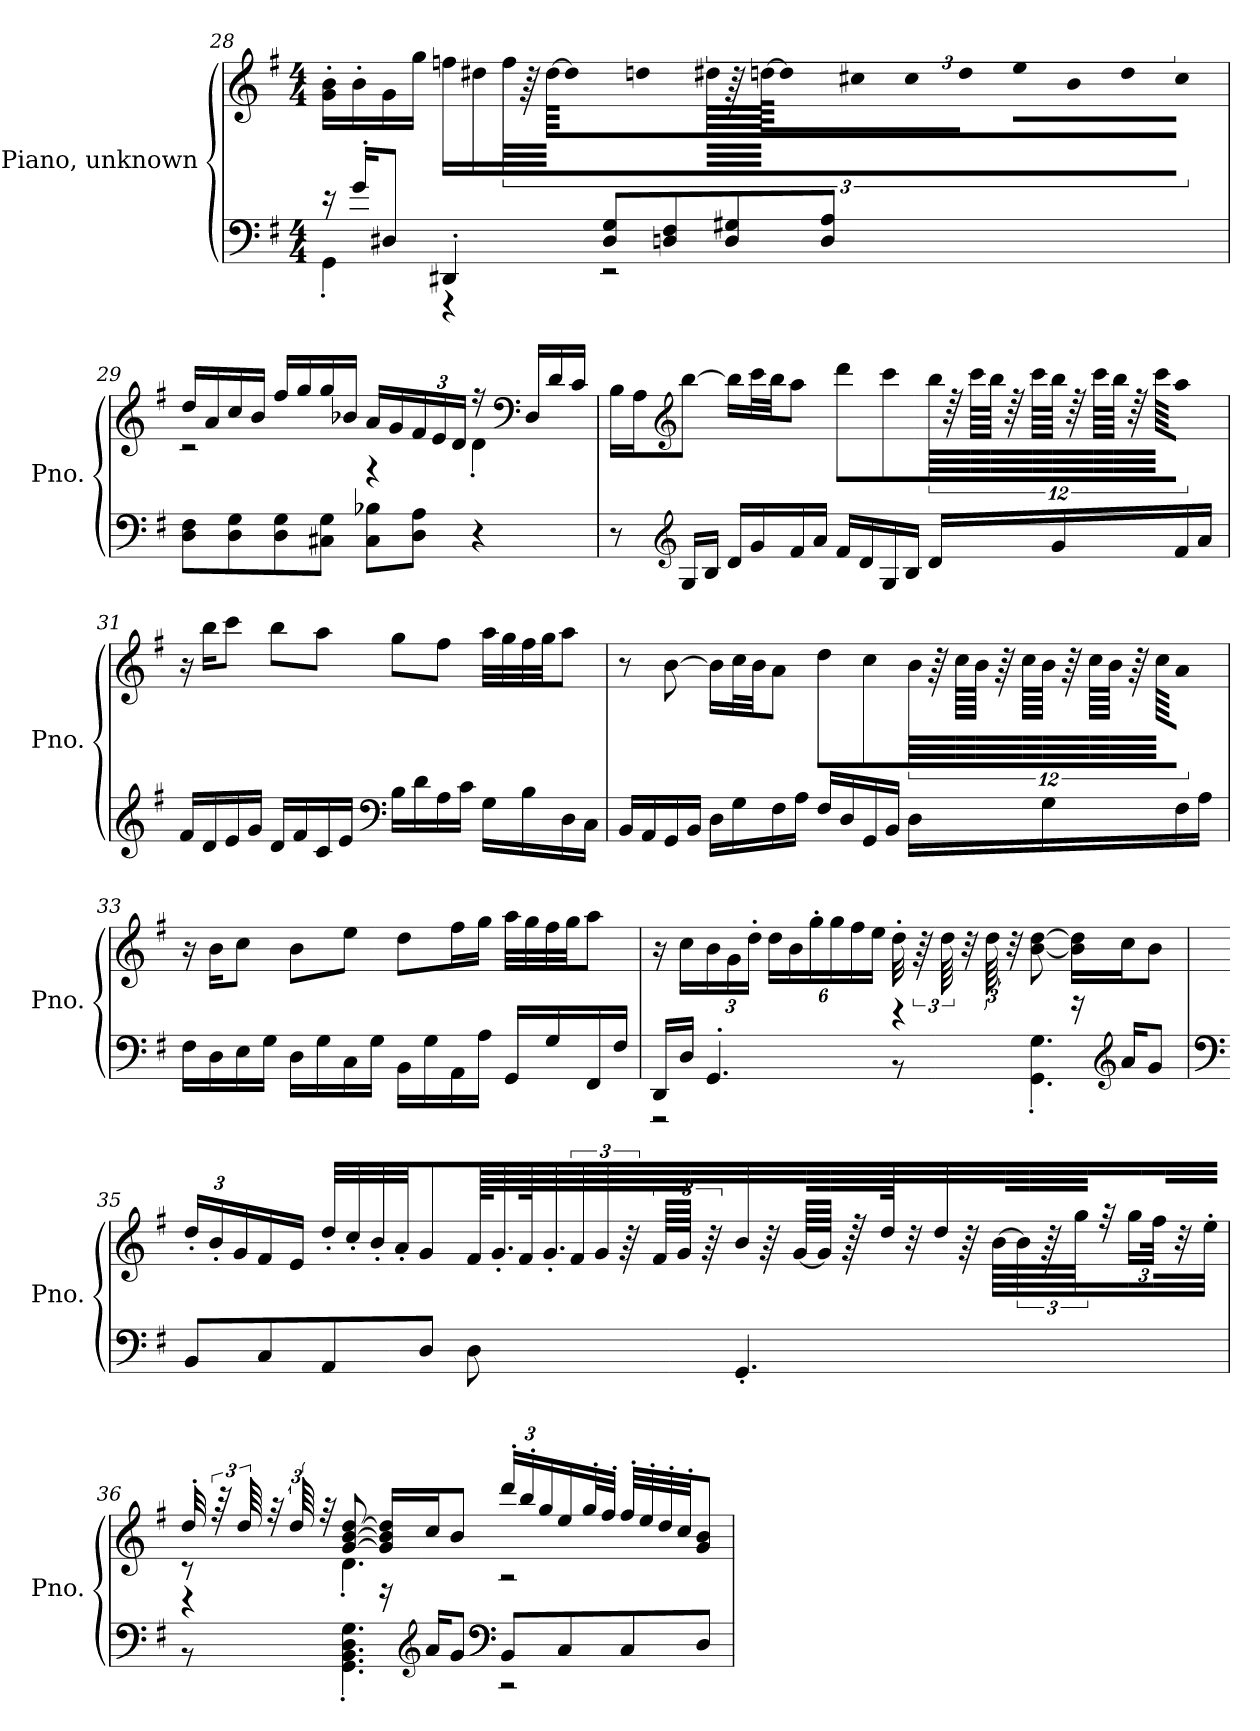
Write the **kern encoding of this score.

**kern	**kern
*part1	*part1
*staff2	*staff1
*I"Piano, unknown	*
*I'Pno.	*
!!LO:PB:g=z
*clefF4	*clefG2
*k[f#]	*k[f#]
*M4/4	*M4/4
=28	=28
*^	*
16r	4GG'\	16g\' 16b\'LL
16g'/KL	.	16b'\
8D#X/J	.	16g\
.	.	16gg\JJ
4DD#X'/	4r	16ffn\LL
.	.	16dd#X\
.	.	96ff\JJkk
.	.	96r
.	.	[96dd#\KLLL
.	.	32dd#\J]
.	.	16ddn\
8D#/ 8G/L	2r	96dd#X\JJkk
.	.	96r
.	.	[96ddn\KLLL
.	.	32dd\J]
.	.	16cc#X\
8Dn/ 8F#/	.	16cc#\
.	.	16dd\JJ
8D/ 8G#X/	.	16ee\LL
.	.	16b\
8D/ 8A/J	.	16dd\
.	.	16cc#\JJ
*v	*v	*
!!LO:LB:g=z
=29	=29
*	*^
8D\ 8F#\L	16dd/LL	2r
.	16a/	.
8D\ 8G\	16cc/	.
.	16b/JJ	.
8D\ 8G\	16ff#/LL	.
.	16gg/	.
8C#X\ 8G\J	16gg/	.
.	16b-X/JJ	.
8C#\ 8B-X\L	16a/LL	4r
.	16g/	.
*	*Xbrackettup	*
8D\ 8A\J	24f#/	.
.	24e/	.
.	24d/JJ	.
4r	16r	4d'\
*	*clefF4	*
.	16D/LL	.
.	16d/	.
.	16c/JJ	.
*	*v	*v
!!LO:LB:g=z
=30	=30
8r	16B\LL
.	16A\J
*clefG2	*clefG2
16G/LL	[8bb\J
16B/JJ	.
16d/LL	16bb\LL]
16g/	32ccc\L
.	32bb\JJ
16f#/	8aa\J
16a/JJ	.
16f#/LL	8ddd\L
16d/	.
16G/	8ccc\
16B/JJ	.
*	*brackettup
16d/LL	96bb\Jkkk
.	96r
.	96ccc\LLLL
.	96bb\JJJJ
.	96r
.	96ccc\LLLL
16g/	96bb\JJJJ
.	96r
.	96ccc\LLLL
.	96bb\JJJJ
.	96r
.	96ccc\KKKL
16f#/	8aa\J
16a/JJ	.
!!LO:LB:g=z
=31	=31
16f#/LL	16r
16d/	16bb\KL
16e/	8ccc\J
16g/JJ	.
16d/LL	8bb\L
16f#/	.
16c/	8aa\J
16e/JJ	.
*clefF4	*
16B\LL	8gg\L
16d\	.
16A\	8ff#\J
16c\JJ	.
16G\LL	32aa\LLL
.	32gg\
16B\	32ff#\
.	32gg\JJ
16D\	8aa\J
16C\JJ	.
=32	=32
16BB/LL	8r
16AA/	.
16GG/	[8b\
16BB/JJ	.
16D\LL	16b\LL]
16G\	32cc\L
.	32b\JJ
16F#\	8a\J
16A\JJ	.
16F#/LL	8dd\L
16D/	.
16GG/	8cc\
16BB/JJ	.
16D\LL	96b\Jkkk
.	96r
.	96cc\LLLL
.	96b\JJJJ
.	96r
.	96cc\LLLL
16G\	96b\JJJJ
.	96r
.	96cc\LLLL
.	96b\JJJJ
.	96r
.	96cc\KKKL
16F#\	8a\J
16A\JJ	.
!!LO:LB:g=z
=33	=33
16F#\LL	16r
16D\	16b\KL
16E\	8cc\J
16G\JJ	.
16D\LL	8b\L
16G\	.
16C\	8ee\J
16G\JJ	.
16BB\LL	8dd\L
16G\	.
16AA\	16ff#\L
16A\JJ	16gg\JJ
16GG/LL	32aa\LLL
.	32gg\
16G/	32ff#\
.	32gg\JJ
16FF#/	8aa\J
16F#/JJ	.
=34	=34
*^	*
16DD/LL	2r	16r
16D/JJ	.	16cc\LL
*	*	*Xbrackettup
4.GG'/	.	24b\
.	.	24g\
.	.	24dd'\JJ
.	.	24dd\LL
.	.	24b\
.	.	24gg'\
.	.	24gg\
.	.	24ff#\
.	.	24ee\JJ
4r	8r	32dd'\
*	*	*brackettup
.	.	96r
.	.	96dd\
.	.	32r
.	.	96dd\
.	.	32r
.	4.GG\' 4.G\'	[8b\ [8dd\
16r	.	16b\] 16dd\]LL
*clefG2	*	*
16a/KL	.	16cc\J
8g/J	.	8b\J
*v	*v	*
!!LO:LB:g=z
=35	=35
*clefF4	*
*	*Xbrackettup
8BB/L	24dd'/LL
.	24b'/
.	24g/
8C/	16f#/
.	16e/JJ
8AA/	32dd'/LLL
.	32cc'/
.	32b'/
.	32a'/JJ
8D/J	8g/
8D\	128f#/KLLL
.	64.g'/
.	128f#/K
.	64.g'/
*	*brackettup
.	96f#/
.	96g/JJJJ
.	96r
.	96f#/LLLL
.	96g/JJJJ
.	96r
4.GG'/	32b\
.	64r
.	[64g/LLLL
.	64g/JJJJ]
.	128r
.	128dd\
.	32r
.	32dd\
.	64r
.	[64b\LLLL
.	96b\JJJJ]
.	96r
.	96gg\
.	32r
*	*Xbrackettup
.	24gg\LL
.	48ff#\JJk
.	32r
.	32ee'\
!!LO:PB:g=z
=36	=36
*^	*^
4r	8r	32dd'/	8r
*	*	*brackettup	*
.	.	96r	.
.	.	96dd/	.
.	.	32r	.
.	.	96dd/	.
.	.	32r	.
.	4.GG\' 4.BB\' 4.D\' 4.G\'	[8g/ [8b/ [8dd/	4.d'\
16r	.	16g/] 16b/] 16dd/]LL	.
*clefG2	*	*	*
16a/KL	.	16cc/J	.
8g/J	.	8b/J	.
*clefF4	*	*	*
*	*	*Xbrackettup	*
8BB/L	2r	24ddd'/LL	2r
.	.	24bb'/	.
.	.	24gg/	.
8C/	.	16ee/	.
.	.	32gg'/L	.
.	.	32ff#'/JJJ	.
8C/	.	32ff#'/LLL	.
.	.	32ee'/	.
.	.	32dd'/	.
.	.	32cc'/JJ	.
8D/J	.	8g/ 8b/J	.
*v	*v	*	*
*	*v	*v
=	=
*-	*-
